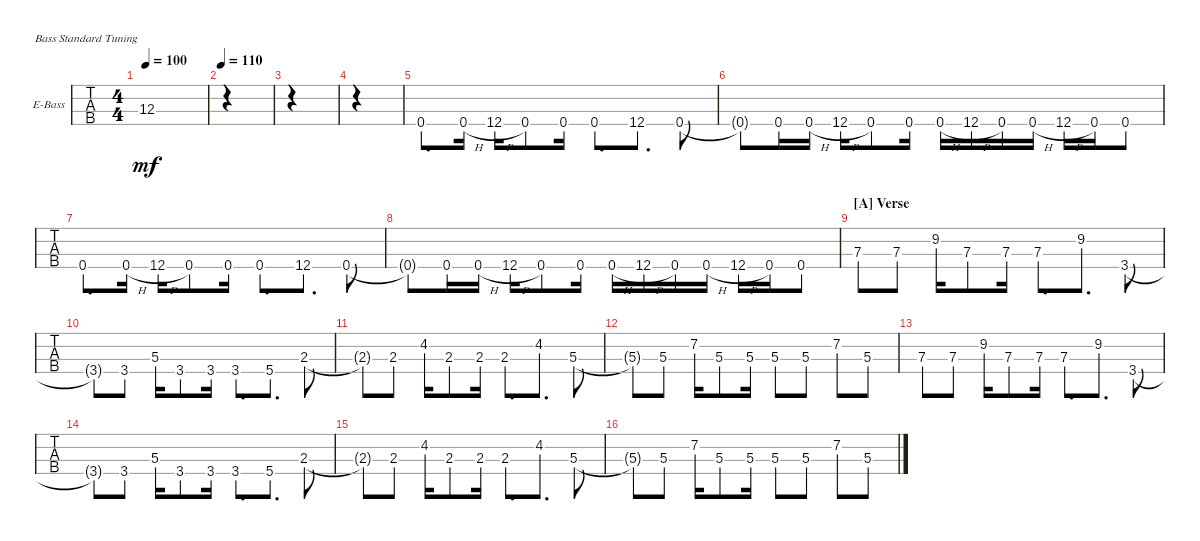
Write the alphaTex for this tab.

\defaultSystemsLayout 4
\bracketExtendMode groupsimilarinstruments
\firstSystemTrackNameOrientation horizontal
\otherSystemsTrackNameOrientation horizontal
\track ("Akshay" "E-Bass") {instrument electricbassfinger}
\staff {tabs}
\tuning (G2 D2 A1 E1)
\ts (4 4)
\tempo 100
\clef f4
\ks c
12.3.1{dy mf} |
\tempo 110
|
|
|
0.4.8{d} 0.4{h}.16 12.4{h}.16 0.4.8 0.4.16 0.4.8{d} 12.4.8{d} 0.4.8 |
0.4{t}.8 0.4.16 0.4{h}.16 12.4{h}.16 0.4.8 0.4.16 0.4{h}.16 12.4{h}.16 0.4.16 0.4{h}.16 12.4{h}.16 0.4.16 0.4.8 |
0.4.8{d} 0.4{h}.16 12.4{h}.16 0.4.8 0.4.16 0.4.8{d} 12.4.8{d} 0.4.8 |
0.4{t}.8 0.4.16 0.4{h}.16 12.4{h}.16 0.4.8 0.4.16 0.4{h}.16 12.4{h}.16 0.4.16 0.4{h}.16 12.4{h}.16 0.4.16 0.4.8 |
\section ("A" "Verse")
7.3.8 7.3.8 9.2.16 7.3.8 7.3.16 7.3.8{d} 9.2.8{d} 3.4.8 |
3.4{t}.8 3.4.8 5.3.16 3.4.8 3.4.16 3.4.8{d} 5.4.8{d} 2.3.8 |
2.3{t}.8 2.3.8 4.2.16 2.3.8 2.3.16 2.3.8{d} 4.2.8{d} 5.3.8 |
5.3{t}.8 5.3.8 7.2.16 5.3.8 5.3.16 5.3.8 5.3.8 7.2.8 5.3.8 |
7.3.8 7.3.8 9.2.16 7.3.8 7.3.16 7.3.8{d} 9.2.8{d} 3.4.8 |
3.4{t}.8 3.4.8 5.3.16 3.4.8 3.4.16 3.4.8{d} 5.4.8{d} 2.3.8 |
2.3{t}.8 2.3.8 4.2.16 2.3.8 2.3.16 2.3.8{d} 4.2.8{d} 5.3.8 |
5.3{t}.8 5.3.8 7.2.16 5.3.8 5.3.16 5.3.8 5.3.8 7.2.8 5.3.8
